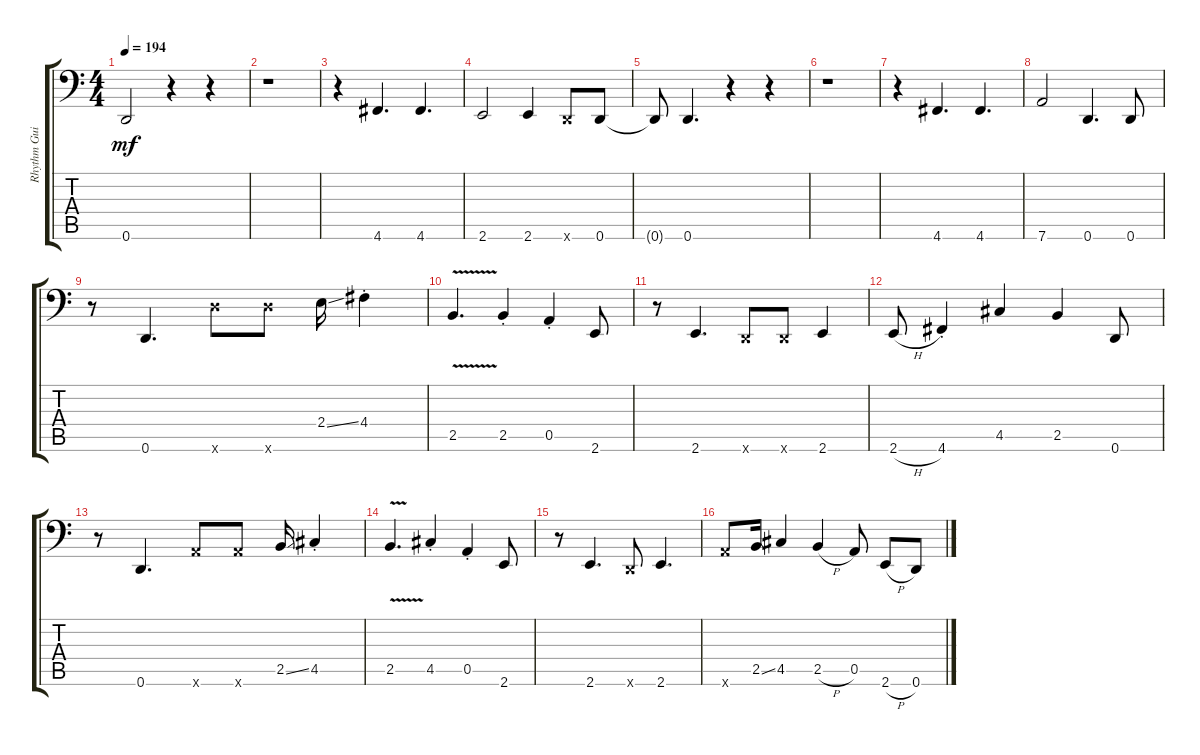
\track ("Rhythm Guitar" "Rhythm Gui") {instrument distortionguitar}
\staff {score tabs}
\tuning (D3 A2 G2 D2 A1 D1) {hide}
\ts (4 4)
\tempo 194
\clef f4
\ks c
0.6.2{dy mf} r.4 r.4 |
r.1 |
r.4 4.6.4{d} 4.6.4{d} |
2.6.2 2.6.4 0.6{x}.8 0.6.8 |
0.6{t}.8 0.6.4{d} r.4 r.4 |
r.1 |
r.4 4.6.4{d} 4.6.4{d} |
7.6.2 0.6.4{d} 0.6.8 |
r.8 0.6.4{d} 12.6{x}.8 12.6{x}.8 2.4{ss}.16 4.4{st}.4 |
2.5{v}.4{d} 2.5{st}.4 0.5{st}.4 2.6.8 |
r.8 2.6.4{d} 0.6{x}.8 0.6{x}.8 2.6.4 |
2.6{h}.8 4.6{st}.4 4.5.4 2.5.4 0.6.8 |
r.8 0.6.4{d} 7.6{x}.8 7.6{x}.8 2.5{ss}.16 4.5{st}.4 |
2.5{v}.4{d} 4.5{st}.4 0.5{st}.4 2.6.8 |
r.8 2.6.4{d} 0.6{x}.8 2.6.4{d} |
7.6{x}.8 2.5{ss}.16 4.5.4 2.5{h}.4 0.5.8 2.6{h}.8 0.6.8
